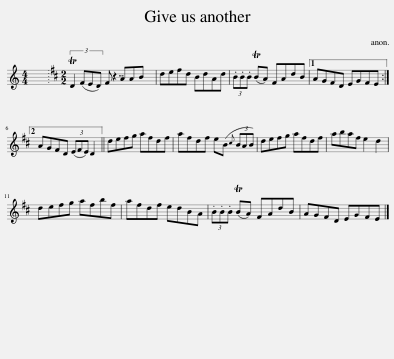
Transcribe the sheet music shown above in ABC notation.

X:1
L:1/8
M:4/4
I:linebreak $
K:C
V:1 treble
V:1
 x8 |[K:D][M:2/2] (3:2:4TD2 (FED) F AAB x/24 | defd BdAd | (3.B.B.B (TBA) FAdB |1 AGFD EGFE :|2$ %5
 AGFD (3(EFE) D2 || defg afdf | afdf e(B{c} (3BAB) | defg afdf | abaf e2 d2 |$ %10
 defg afbf | afdf edBA | (3.B.B.B (TBA) FAdB | AGFD EGFE |] %14
